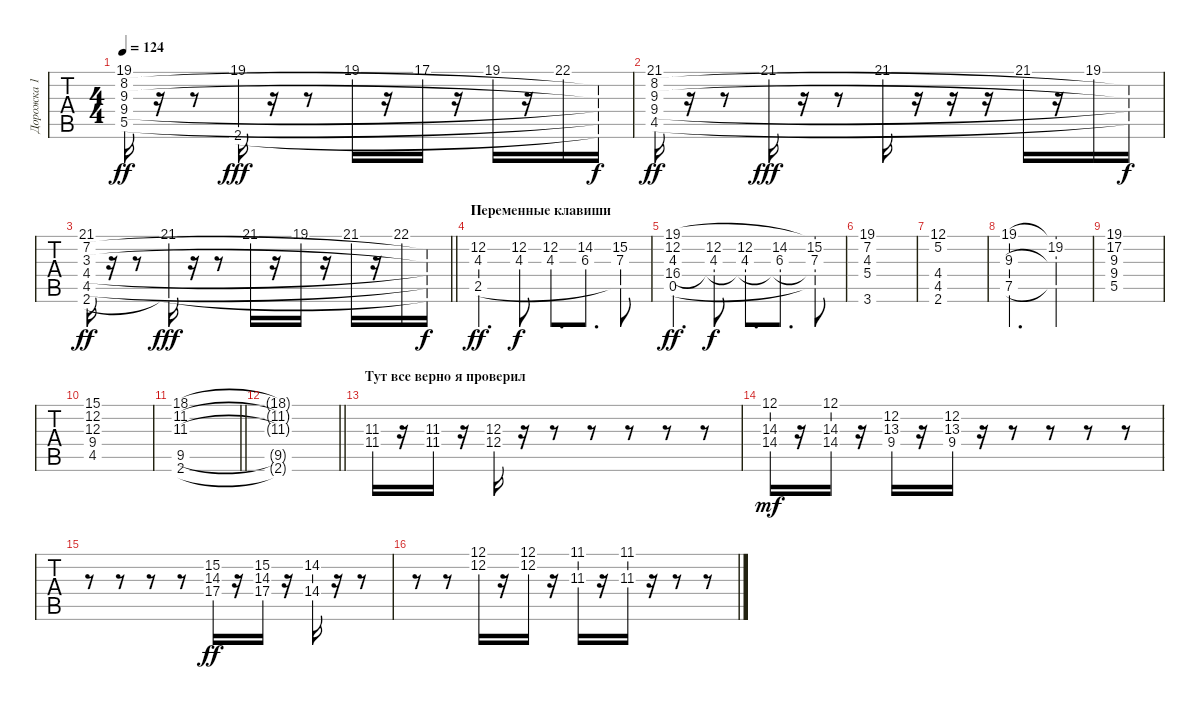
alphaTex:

\track ("Дорожка 1" "Дорожка 1") {instrument stringensemble2}
\staff {tabs}
\tuning (D4 A3 F3 C3 G2 D2) {hide}
\ts (4 4)
\tempo 124
\clef g2
\ks c
(19.1 8.2 9.3 9.4 5.5).16{dy ff} r.16 r.8 (19.1 2.6{t}).16{dy fff} r.16 r.8 19.1.16 r.16 17.1.16 r.16 19.1.16 r.16 22.1.16 (8.2{t} 9.3{t} 9.4{t} 5.5{t} 2.6{t}).16{dy f} |
(21.1 8.2 9.3 9.4 4.5).16{dy ff} r.16 r.8 21.1.16{dy fff} r.16 r.8 21.1.16 r.16 r.16 r.16 21.1.16 r.16 19.1.16 (8.2{t} 9.3{t} 9.4{t} 4.5{t}).16{dy f} |
\barLineRight lightlight
(21.1 7.2 3.3 4.4 4.5 2.6).16{dy ff} r.16 r.8 (21.1 2.6{t}).16{dy fff} r.16 r.8 21.1.16 r.16 19.1.16 r.16 21.1.16 r.16 22.1.16 (7.2{t} 3.3{t} 4.4{t} 4.5{t} 2.6{t}).16{dy f} |
\section ("" "Переменные клавиши")
(12.2 4.3 2.5).4{d dy ff} (12.2 4.3).8{dy f} (12.2 4.3).8{d} (14.2 6.3).8{d} (15.2 7.3 2.5{t}).8 |
(19.1 12.2 4.3 16.4 0.5).4{d dy ff} (12.2 4.3 16.4{t}).8{dy f} (12.2 4.3 16.4{t}).8{d} (14.2 6.3 16.4{t}).8{d} (19.1{t} 15.2 7.3 16.4{t} 0.5{t}).8 |
(19.1 7.2 4.3 5.4 3.6).1 |
(12.1 5.2 4.4 4.5 2.6).1 |
(19.1 9.3 7.5).2{d} (19.1{t} 19.2 9.3{t} 7.5{t}).4 |
(19.1 17.2 9.3 9.4 5.5).1 |
(15.1 12.2 12.3 9.4 4.5).1 |
\barLineRight lightlight
(18.1 11.2 11.3 9.5 2.6).1 |
\barLineRight lightlight
(18.1{t} 11.2{t} 11.3{t} 9.5{t} 2.6{t}).1 |
\section ("" "Тут все верно я проверил")
(11.3 11.4).16 r.16 (11.3 11.4).16 r.16 (12.3 12.4).16 r.16 r.8 r.8 r.8 r.8 r.8 |
(12.1 14.3 14.4).16{dy mf} r.16 (12.1 14.3 14.4).16 r.16 (12.2 13.3 9.4).16 r.16 (12.2 13.3 9.4).16 r.16 r.8 r.8 r.8 r.8 |
r.8 r.8 r.8 r.8 (15.2 14.3 17.4).16{dy ff} r.16 (15.2 14.3 17.4).16 r.16 (14.2 14.4).16 r.16 r.8 |
r.8 r.8 (12.1 12.2).16 r.16 (12.1 12.2).16 r.16 (11.1 11.3).16 r.16 (11.1 11.3).16 r.16 r.8 r.8
